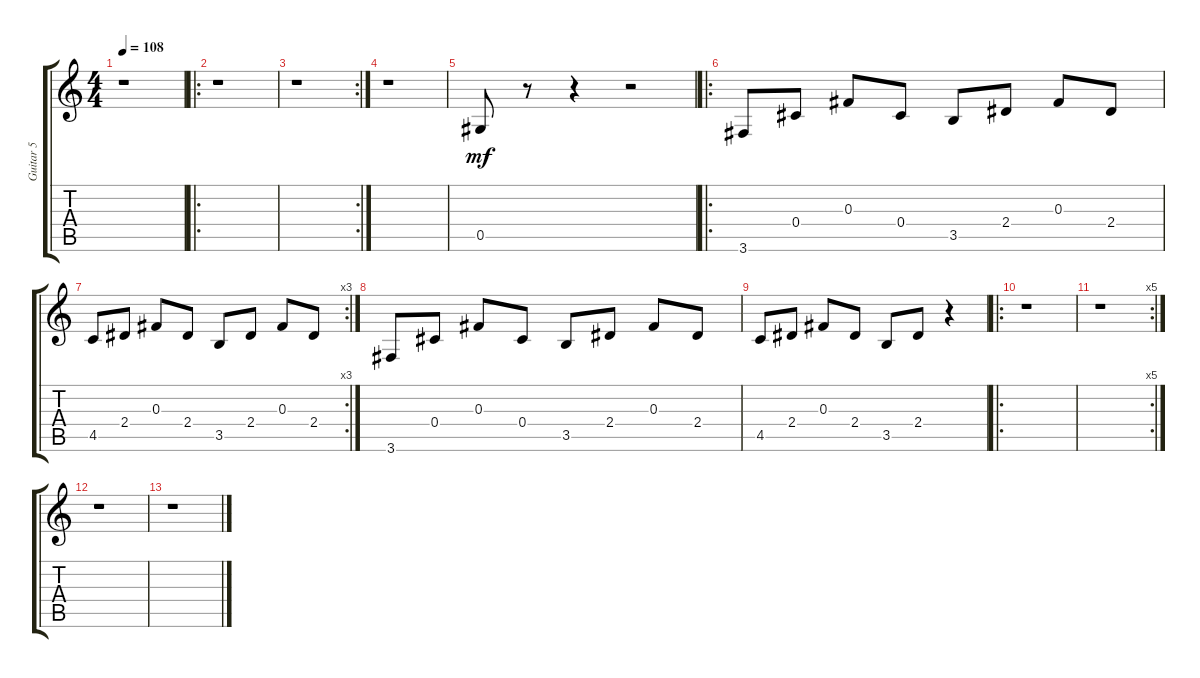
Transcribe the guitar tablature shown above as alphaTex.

\track ("Guitar 5" "Guitar 5") {instrument electricguitarclean}
\staff {score tabs}
\tuning (Eb4 Bb3 Gb3 Db3 Ab2 Eb2) {hide}
\ts (4 4)
\tempo 108
\clef g2
\ks c
r.1{dy mf} |
\ro
r.1 |
\rc 2
r.1 |
r.1 |
0.5.8 r.8 r.4 r.2 |
\ro
3.6.8 0.4.8 0.3.8 0.4.8 3.5.8 2.4.8 0.3.8 2.4.8 |
\rc 3
4.5.8 2.4.8 0.3.8 2.4.8 3.5.8 2.4.8 0.3.8 2.4.8 |
3.6.8 0.4.8 0.3.8 0.4.8 3.5.8 2.4.8 0.3.8 2.4.8 |
4.5.8 2.4.8 0.3.8 2.4.8 3.5.8 2.4.8 r.4 |
\ro
r.1 |
\rc 5
r.1 |
r.1 |
r.1
